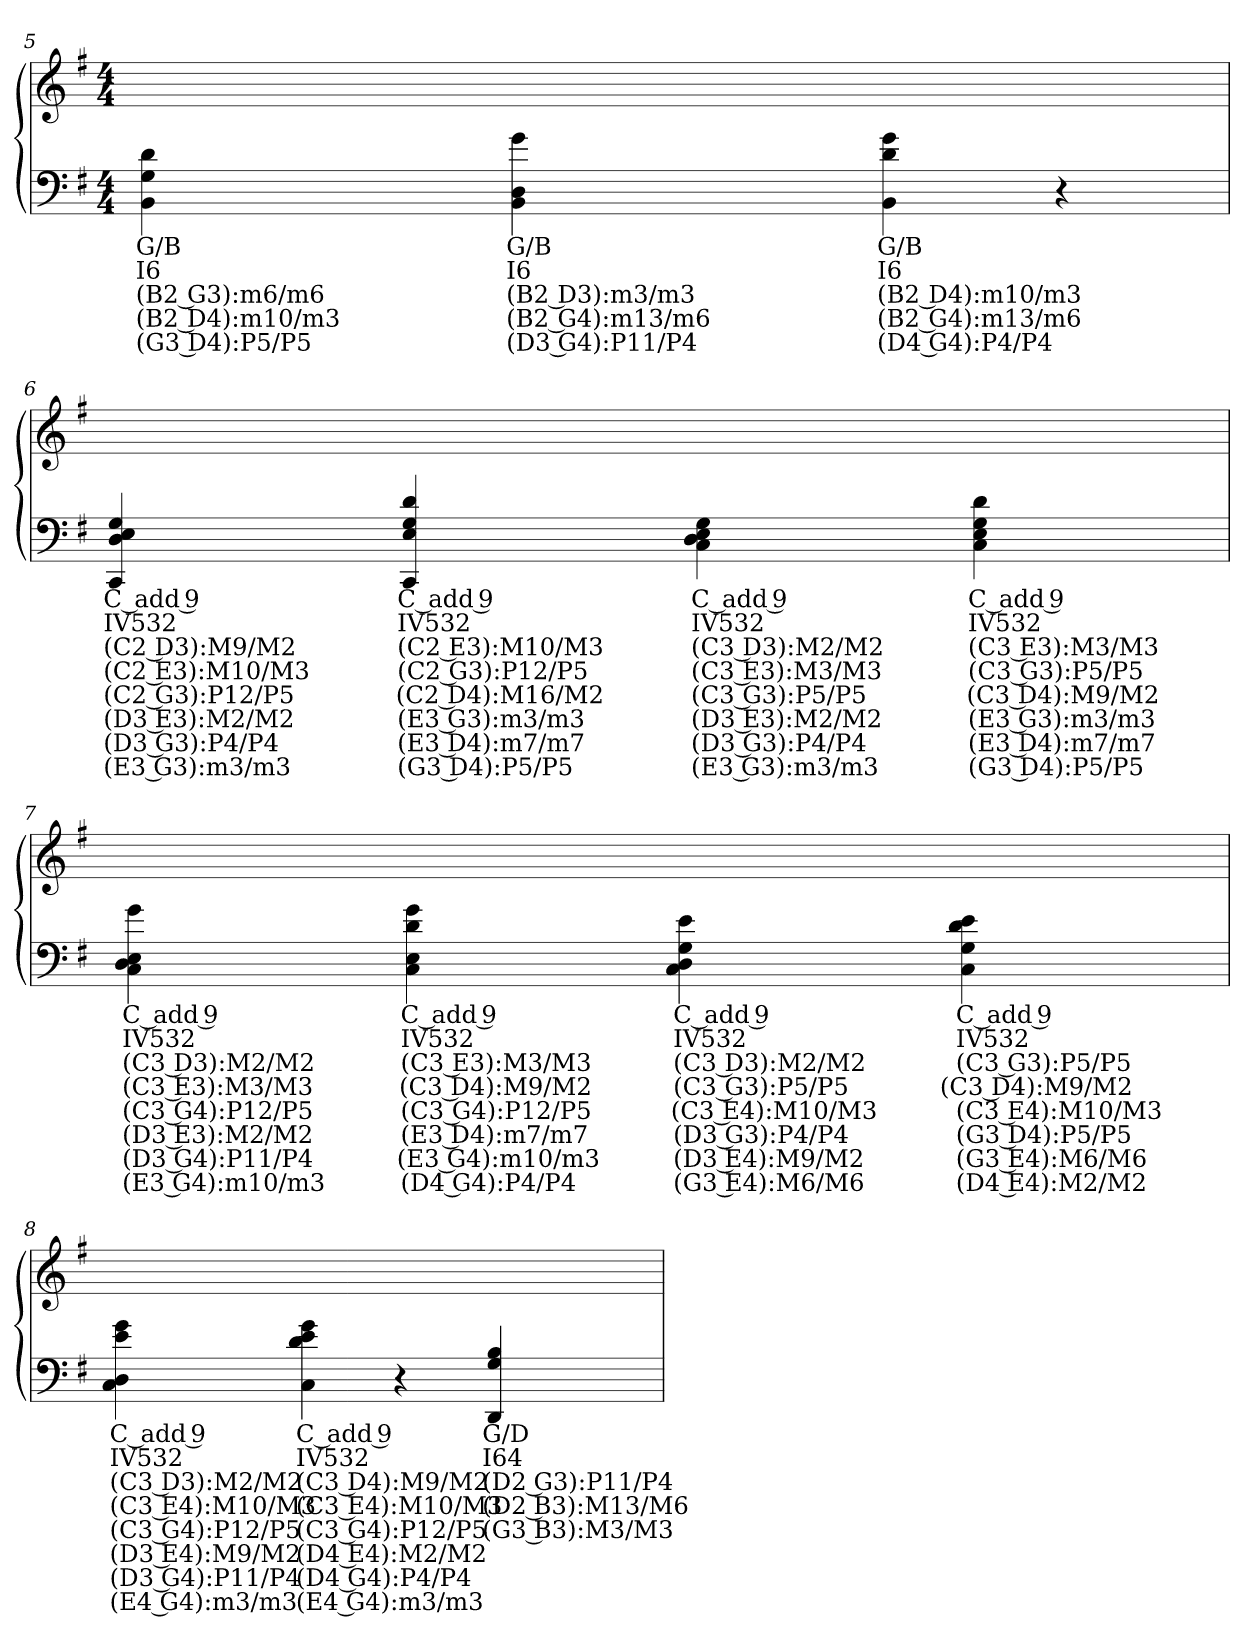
**kern	**text	**text	**text	**text	**text	**text	**text	**text	**kern
*part2	*part2	*part2	*part2	*part2	*part2	*part2	*part2	*part2	*part1
*staff2	*staff2	*staff2	*staff2	*staff2	*staff2	*staff2	*staff2	*staff2	*staff1
*clefF4	*	*	*	*	*	*	*	*	*clefG2
*k[f#]	*	*	*	*	*	*	*	*	*k[f#]
*G:	*	*	*	*	*	*	*	*	*G:
*M4/4	*	*	*	*	*	*	*	*	*M4/4
=5	=5	=5	=5	=5	=5	=5	=5	=5	=5
4BB 4G 4d	G/B	I6	(B2 G3):m6/m6	(B2 D4):m10/m3	(G3 D4):P5/P5	.	.	.	1ryy
4BB 4D 4g	G/B	I6	(B2 D3):m3/m3	(B2 G4):m13/m6	(D3 G4):P11/P4	.	.	.	.
4BB 4d 4g	G/B	I6	(B2 D4):m10/m3	(B2 G4):m13/m6	(D4 G4):P4/P4	.	.	.	.
4r	.	.	.	.	.	.	.	.	.
=6	=6	=6	=6	=6	=6	=6	=6	=6	=6
4CC 4D 4E 4G	C add 9	IV532	(C2 D3):M9/M2	(C2 E3):M10/M3	(C2 G3):P12/P5	(D3 E3):M2/M2	(D3 G3):P4/P4	(E3 G3):m3/m3	1ryy
4CC 4E 4G 4d	C add 9	IV532	(C2 E3):M10/M3	(C2 G3):P12/P5	(C2 D4):M16/M2	(E3 G3):m3/m3	(E3 D4):m7/m7	(G3 D4):P5/P5	.
4C 4D 4E 4G	C add 9	IV532	(C3 D3):M2/M2	(C3 E3):M3/M3	(C3 G3):P5/P5	(D3 E3):M2/M2	(D3 G3):P4/P4	(E3 G3):m3/m3	.
4C 4E 4G 4d	C add 9	IV532	(C3 E3):M3/M3	(C3 G3):P5/P5	(C3 D4):M9/M2	(E3 G3):m3/m3	(E3 D4):m7/m7	(G3 D4):P5/P5	.
=7	=7	=7	=7	=7	=7	=7	=7	=7	=7
4C 4D 4E 4g	C add 9	IV532	(C3 D3):M2/M2	(C3 E3):M3/M3	(C3 G4):P12/P5	(D3 E3):M2/M2	(D3 G4):P11/P4	(E3 G4):m10/m3	1ryy
4C 4E 4d 4g	C add 9	IV532	(C3 E3):M3/M3	(C3 D4):M9/M2	(C3 G4):P12/P5	(E3 D4):m7/m7	(E3 G4):m10/m3	(D4 G4):P4/P4	.
4C 4D 4G 4e	C add 9	IV532	(C3 D3):M2/M2	(C3 G3):P5/P5	(C3 E4):M10/M3	(D3 G3):P4/P4	(D3 E4):M9/M2	(G3 E4):M6/M6	.
4C 4G 4d 4e	C add 9	IV532	(C3 G3):P5/P5	(C3 D4):M9/M2	(C3 E4):M10/M3	(G3 D4):P5/P5	(G3 E4):M6/M6	(D4 E4):M2/M2	.
=8	=8	=8	=8	=8	=8	=8	=8	=8	=8
4C 4D 4e 4g	C add 9	IV532	(C3 D3):M2/M2	(C3 E4):M10/M3	(C3 G4):P12/P5	(D3 E4):M9/M2	(D3 G4):P11/P4	(E4 G4):m3/m3	1ryy
4C 4d 4e 4g	C add 9	IV532	(C3 D4):M9/M2	(C3 E4):M10/M3	(C3 G4):P12/P5	(D4 E4):M2/M2	(D4 G4):P4/P4	(E4 G4):m3/m3	.
4r	.	.	.	.	.	.	.	.	.
4DD 4G 4B	G/D	I64	(D2 G3):P11/P4	(D2 B3):M13/M6	(G3 B3):M3/M3	.	.	.	.
=	=	=	=	=	=	=	=	=	=
*-	*-	*-	*-	*-	*-	*-	*-	*-	*-
